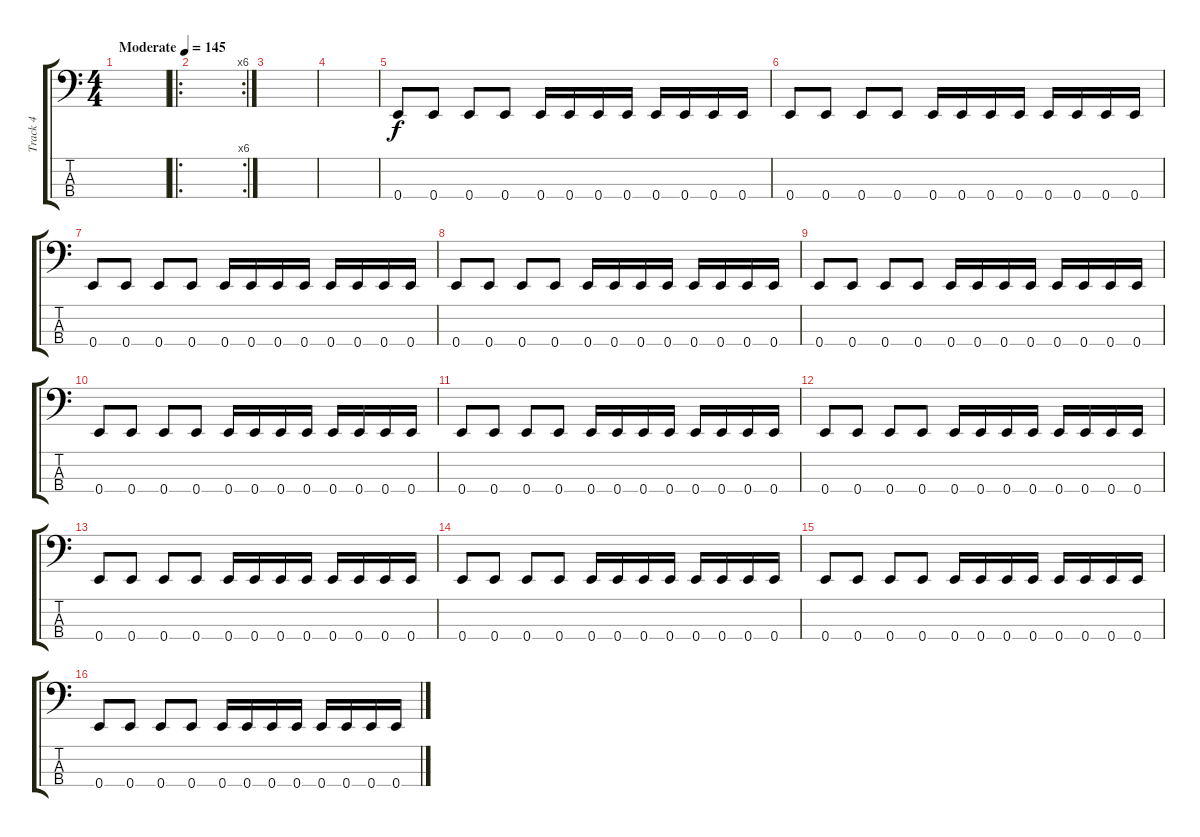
\track ("Track 4" "Track 4") {instrument electricbasspick}
\staff {score tabs}
\tuning (G2 D2 A1 E1) {hide}
\ts (4 4)
\tempo (145 "Moderate")
\clef f4
\ks c
|
\ro
\rc 6
|
|
|
0.4.8 0.4.8 0.4.8 0.4.8 0.4.16 0.4.16 0.4.16 0.4.16 0.4.16 0.4.16 0.4.16 0.4.16 |
0.4.8 0.4.8 0.4.8 0.4.8 0.4.16 0.4.16 0.4.16 0.4.16 0.4.16 0.4.16 0.4.16 0.4.16 |
0.4.8 0.4.8 0.4.8 0.4.8 0.4.16 0.4.16 0.4.16 0.4.16 0.4.16 0.4.16 0.4.16 0.4.16 |
0.4.8 0.4.8 0.4.8 0.4.8 0.4.16 0.4.16 0.4.16 0.4.16 0.4.16 0.4.16 0.4.16 0.4.16 |
0.4.8 0.4.8 0.4.8 0.4.8 0.4.16 0.4.16 0.4.16 0.4.16 0.4.16 0.4.16 0.4.16 0.4.16 |
0.4.8 0.4.8 0.4.8 0.4.8 0.4.16 0.4.16 0.4.16 0.4.16 0.4.16 0.4.16 0.4.16 0.4.16 |
0.4.8 0.4.8 0.4.8 0.4.8 0.4.16 0.4.16 0.4.16 0.4.16 0.4.16 0.4.16 0.4.16 0.4.16 |
0.4.8 0.4.8 0.4.8 0.4.8 0.4.16 0.4.16 0.4.16 0.4.16 0.4.16 0.4.16 0.4.16 0.4.16 |
0.4.8 0.4.8 0.4.8 0.4.8 0.4.16 0.4.16 0.4.16 0.4.16 0.4.16 0.4.16 0.4.16 0.4.16 |
0.4.8 0.4.8 0.4.8 0.4.8 0.4.16 0.4.16 0.4.16 0.4.16 0.4.16 0.4.16 0.4.16 0.4.16 |
0.4.8 0.4.8 0.4.8 0.4.8 0.4.16 0.4.16 0.4.16 0.4.16 0.4.16 0.4.16 0.4.16 0.4.16 |
0.4.8 0.4.8 0.4.8 0.4.8 0.4.16 0.4.16 0.4.16 0.4.16 0.4.16 0.4.16 0.4.16 0.4.16
